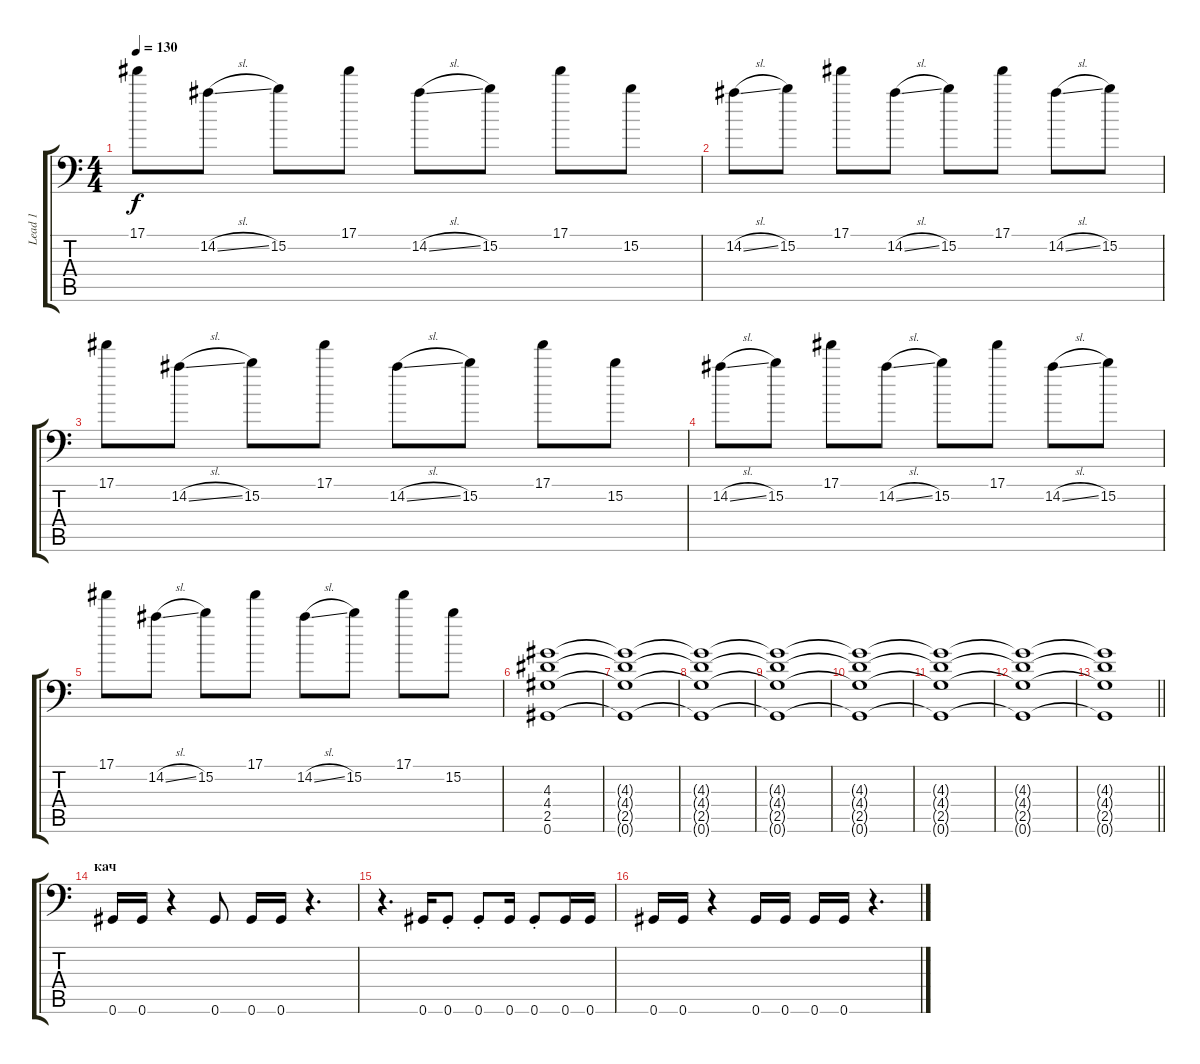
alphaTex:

\track ("Lead 1" "Lead 1") {instrument distortionguitar}
\staff {score tabs}
\tuning (Db4 Ab3 E3 B2 Gb2 Ab1) {hide}
\ts (4 4)
\tempo 130
\clef f4
\ks c
17.1.8{dy f} 14.2{sl}.8 15.2.8 17.1.8 14.2{sl}.8 15.2.8 17.1.8 15.2.8 |
14.2{sl}.8 15.2.8 17.1.8 14.2{sl}.8 15.2.8 17.1.8 14.2{sl}.8 15.2.8 |
17.1.8 14.2{sl}.8 15.2.8 17.1.8 14.2{sl}.8 15.2.8 17.1.8 15.2.8 |
14.2{sl}.8 15.2.8 17.1.8 14.2{sl}.8 15.2.8 17.1.8 14.2{sl}.8 15.2.8 |
17.1.8 14.2{sl}.8 15.2.8 17.1.8 14.2{sl}.8 15.2.8 17.1.8 15.2.8 |
(4.3 4.4 2.5 0.6).1{volume 14 instrument distortionguitar} |
(4.3{t} 4.4{t} 2.5{t} 0.6{t}).1{volume 5} |
(4.3{t} 4.4{t} 2.5{t} 0.6{t}).1 |
(4.3{t} 4.4{t} 2.5{t} 0.6{t}).1 |
(4.3{t} 4.4{t} 2.5{t} 0.6{t}).1 |
(4.3{t} 4.4{t} 2.5{t} 0.6{t}).1 |
(4.3{t} 4.4{t} 2.5{t} 0.6{t}).1 |
\barLineRight lightlight
(4.3{t} 4.4{t} 2.5{t} 0.6{t}).1 |
\section ("" "кач")
0.6.16{volume 14 balance 0} 0.6.16 r.4 0.6.8 0.6.16 0.6.16 r.4{d} |
r.4{d} 0.6.16 0.6{st}.8 0.6{st}.8 0.6.16 0.6{st}.8 0.6.16 0.6.16 |
0.6.16 0.6.16 r.4 0.6.16 0.6.16 0.6.16 0.6.16 r.4{d}
